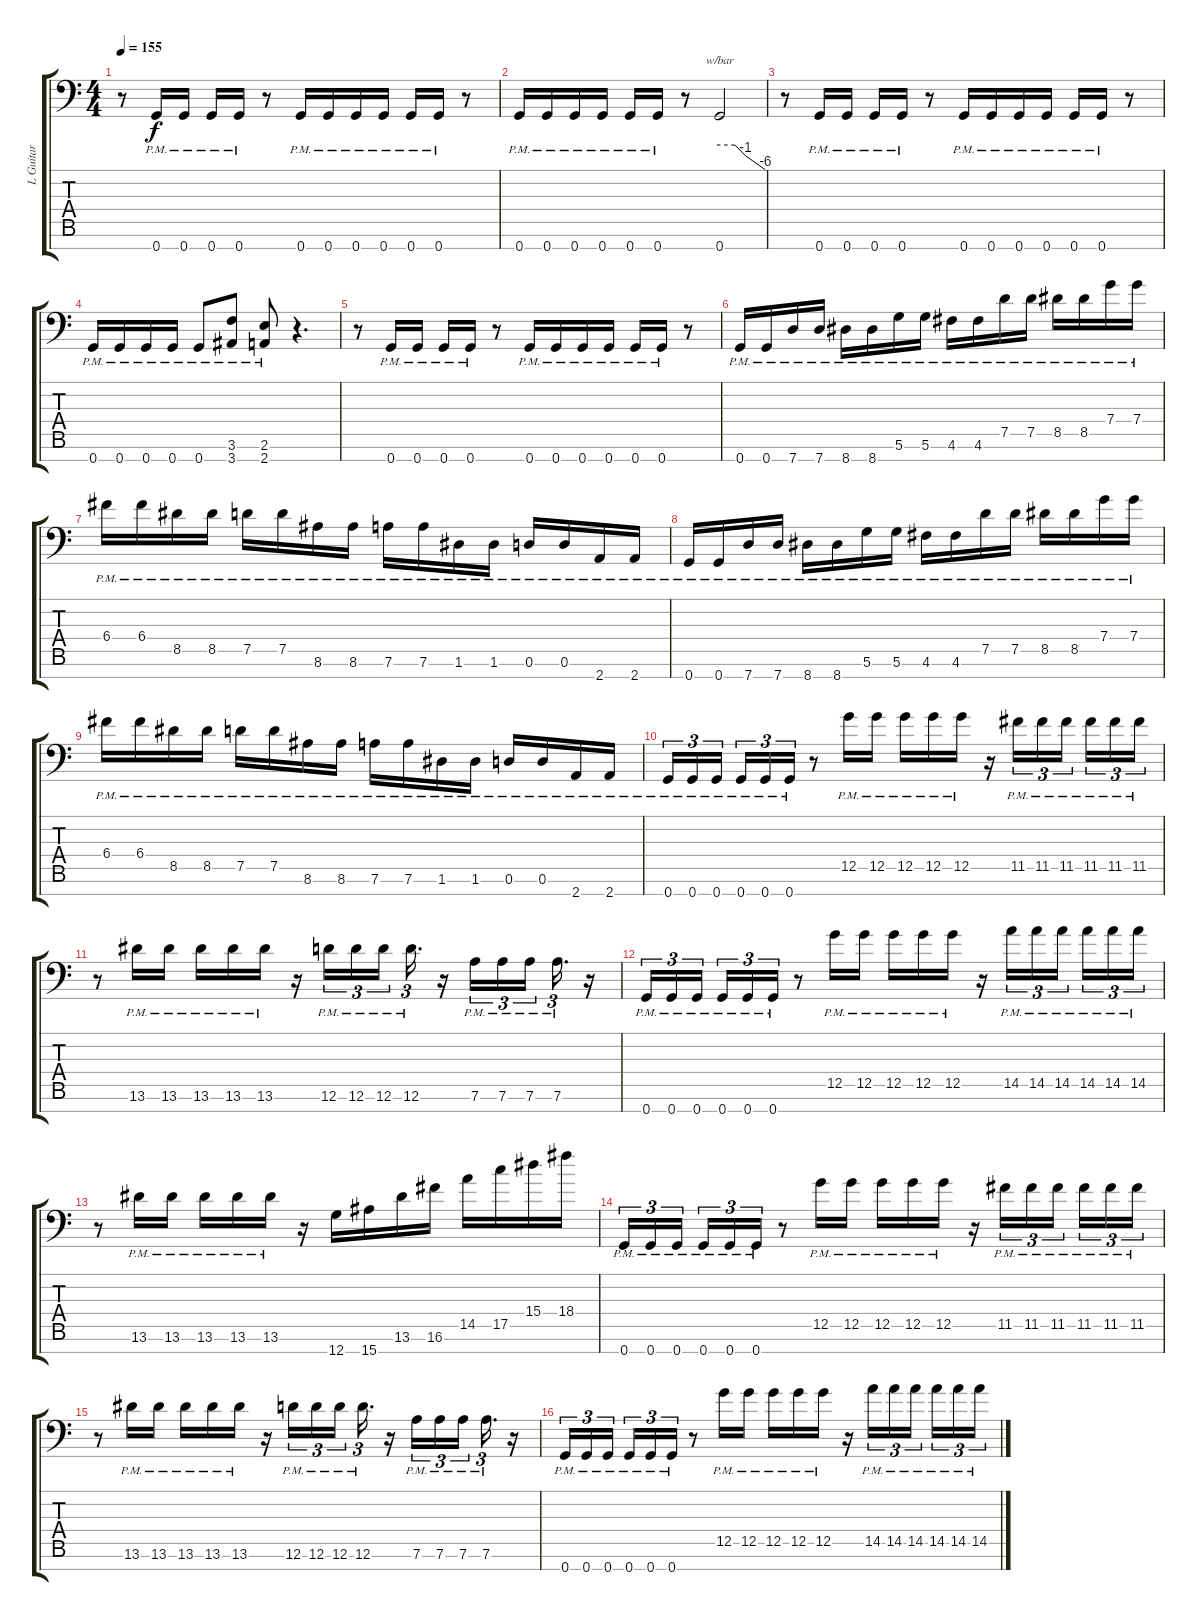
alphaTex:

\track ("L Guitar" "L Guitar") {instrument distortionguitar}
\staff {score tabs}
\tuning (D4 A3 F3 C3 G2 D2 G1) {hide}
\ts (4 4)
\tempo 155
\clef f4
\ks c
r.8{dy f} 0.7{pm}.16 0.7{pm}.16 0.7{pm}.16 0.7{pm}.16 r.8 0.7{pm}.16 0.7{pm}.16 0.7{pm}.16 0.7{pm}.16 0.7{pm}.16 0.7{pm}.16 r.8 |
0.7{pm}.16 0.7{pm}.16 0.7{pm}.16 0.7{pm}.16 0.7{pm}.16 0.7{pm}.16 r.8 0.7.2{tbe (custom default 0 0 20 0 34 -4 60 -24)} |
r.8 0.7{pm}.16 0.7{pm}.16 0.7{pm}.16 0.7{pm}.16 r.8 0.7{pm}.16 0.7{pm}.16 0.7{pm}.16 0.7{pm}.16 0.7{pm}.16 0.7{pm}.16 r.8 |
0.7{pm}.16 0.7{pm}.16 0.7{pm}.16 0.7{pm}.16 0.7{pm}.8 (3.6{pm} 3.7{pm}).8 (2.6{pm} 2.7{pm}).8 r.4{d} |
r.8 0.7{pm}.16 0.7{pm}.16 0.7{pm}.16 0.7{pm}.16 r.8 0.7{pm}.16 0.7{pm}.16 0.7{pm}.16 0.7{pm}.16 0.7{pm}.16 0.7{pm}.16 r.8 |
0.7{pm}.16 0.7{pm}.16 7.7{pm}.16 7.7{pm}.16 8.7{pm}.16 8.7{pm}.16 5.6{pm}.16 5.6{pm}.16 4.6{pm}.16 4.6{pm}.16 7.5{pm}.16 7.5{pm}.16 8.5{pm}.16 8.5{pm}.16 7.4{pm}.16 7.4{pm}.16 |
6.4{pm}.16 6.4{pm}.16 8.5{pm}.16 8.5{pm}.16 7.5{pm}.16 7.5{pm}.16 8.6{pm}.16 8.6{pm}.16 7.6{pm}.16 7.6{pm}.16 1.6{pm}.16 1.6{pm}.16 0.6{pm}.16 0.6{pm}.16 2.7{pm}.16 2.7{pm}.16 |
0.7{pm}.16 0.7{pm}.16 7.7{pm}.16 7.7{pm}.16 8.7{pm}.16 8.7{pm}.16 5.6{pm}.16 5.6{pm}.16 4.6{pm}.16 4.6{pm}.16 7.5{pm}.16 7.5{pm}.16 8.5{pm}.16 8.5{pm}.16 7.4{pm}.16 7.4{pm}.16 |
6.4{pm}.16 6.4{pm}.16 8.5{pm}.16 8.5{pm}.16 7.5{pm}.16 7.5{pm}.16 8.6{pm}.16 8.6{pm}.16 7.6{pm}.16 7.6{pm}.16 1.6{pm}.16 1.6{pm}.16 0.6{pm}.16 0.6{pm}.16 2.7{pm}.16 2.7{pm}.16 |
0.7{pm}.16{tu (3 2)} 0.7{pm}.16{tu (3 2)} 0.7{pm}.16{tu (3 2) beam splitsecondary} 0.7{pm}.16{tu (3 2)} 0.7{pm}.16{tu (3 2)} 0.7{pm}.16{tu (3 2)} r.8 12.5{pm}.16 12.5{pm}.16 12.5{pm}.16 12.5{pm}.16 12.5{pm}.16 r.16 11.5{pm}.16{tu (3 2)} 11.5{pm}.16{tu (3 2)} 11.5{pm}.16{tu (3 2) beam splitsecondary} 11.5{pm}.16{tu (3 2)} 11.5{pm}.16{tu (3 2)} 11.5{pm}.16{tu (3 2)} |
r.8 13.6{pm}.16 13.6{pm}.16 13.6{pm}.16 13.6{pm}.16 13.6{pm}.16 r.16 12.6{pm}.16{tu (3 2)} 12.6{pm}.16{tu (3 2)} 12.6{pm}.16{tu (3 2) beam splitsecondary} 12.6{pm}.16{d tu (3 2)} r.16 7.6{pm}.16{tu (3 2)} 7.6{pm}.16{tu (3 2)} 7.6{pm}.16{tu (3 2) beam splitsecondary} 7.6{pm}.16{d tu (3 2)} r.16 |
0.7{pm}.16{tu (3 2)} 0.7{pm}.16{tu (3 2)} 0.7{pm}.16{tu (3 2) beam splitsecondary} 0.7{pm}.16{tu (3 2)} 0.7{pm}.16{tu (3 2)} 0.7{pm}.16{tu (3 2)} r.8 12.5{pm}.16 12.5{pm}.16 12.5{pm}.16 12.5{pm}.16 12.5{pm}.16 r.16 14.5{pm}.16{tu (3 2)} 14.5{pm}.16{tu (3 2)} 14.5{pm}.16{tu (3 2) beam splitsecondary} 14.5{pm}.16{tu (3 2)} 14.5{pm}.16{tu (3 2)} 14.5{pm}.16{tu (3 2)} |
r.8 13.6{pm}.16 13.6{pm}.16 13.6{pm}.16 13.6{pm}.16 13.6{pm}.16 r.16 12.7.16 15.7.16 13.6.16 16.6.16 14.5.16 17.5.16 15.4.16 18.4.16 |
0.7{pm}.16{tu (3 2)} 0.7{pm}.16{tu (3 2)} 0.7{pm}.16{tu (3 2) beam splitsecondary} 0.7{pm}.16{tu (3 2)} 0.7{pm}.16{tu (3 2)} 0.7{pm}.16{tu (3 2)} r.8 12.5{pm}.16 12.5{pm}.16 12.5{pm}.16 12.5{pm}.16 12.5{pm}.16 r.16 11.5{pm}.16{tu (3 2)} 11.5{pm}.16{tu (3 2)} 11.5{pm}.16{tu (3 2) beam splitsecondary} 11.5{pm}.16{tu (3 2)} 11.5{pm}.16{tu (3 2)} 11.5{pm}.16{tu (3 2)} |
r.8 13.6{pm}.16 13.6{pm}.16 13.6{pm}.16 13.6{pm}.16 13.6{pm}.16 r.16 12.6{pm}.16{tu (3 2)} 12.6{pm}.16{tu (3 2)} 12.6{pm}.16{tu (3 2) beam splitsecondary} 12.6{pm}.16{d tu (3 2)} r.16 7.6{pm}.16{tu (3 2)} 7.6{pm}.16{tu (3 2)} 7.6{pm}.16{tu (3 2) beam splitsecondary} 7.6{pm}.16{d tu (3 2)} r.16 |
0.7{pm}.16{tu (3 2)} 0.7{pm}.16{tu (3 2)} 0.7{pm}.16{tu (3 2) beam splitsecondary} 0.7{pm}.16{tu (3 2)} 0.7{pm}.16{tu (3 2)} 0.7{pm}.16{tu (3 2)} r.8 12.5{pm}.16 12.5{pm}.16 12.5{pm}.16 12.5{pm}.16 12.5{pm}.16 r.16 14.5{pm}.16{tu (3 2)} 14.5{pm}.16{tu (3 2)} 14.5{pm}.16{tu (3 2) beam splitsecondary} 14.5{pm}.16{tu (3 2)} 14.5{pm}.16{tu (3 2)} 14.5{pm}.16{tu (3 2)}
